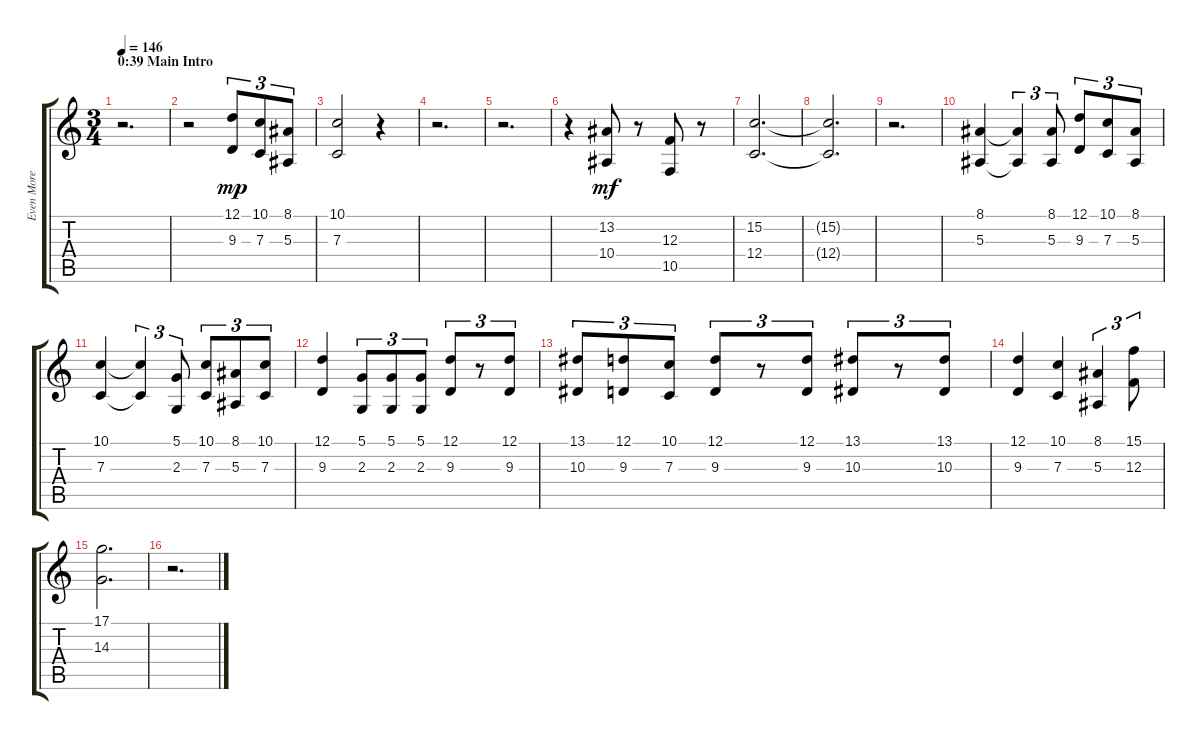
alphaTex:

\track ("Even More More Keys" "Even More ") {instrument oboe}
\staff {score tabs}
\tuning (D4 A3 F3 C3 G2 C2) {hide}
\ts (3 4)
\section ("" "0:39 Main Intro")
\tempo 146
\clef g2
\ks c
r.2{d dy p} |
r.2 (12.1 9.3).8{tu (3 2) dy mp} (10.1 7.3).8{tu (3 2)} (8.1 5.3).8{tu (3 2)} |
(10.1 7.3).2 r.4 |
r.2{d} |
r.2{d} |
r.4 (13.2 10.4).8{dy mf} r.8 (12.3 10.5).8 r.8 |
(15.2 12.4).2{d} |
(15.2{t} 12.4{t}).2{d} |
r.2{d} |
(8.1 5.3).4 (8.1{t} 5.3{t}).4{tu (3 2)} (8.1 5.3).8{tu (3 2)} (12.1 9.3).8{tu (3 2)} (10.1 7.3).8{tu (3 2)} (8.1 5.3).8{tu (3 2)} |
(10.1 7.3).4 (10.1{t} 7.3{t}).4{tu (3 2)} (5.1 2.3).8{tu (3 2)} (10.1 7.3).8{tu (3 2)} (8.1 5.3).8{tu (3 2)} (10.1 7.3).8{tu (3 2)} |
(12.1 9.3).4 (5.1 2.3).8{tu (3 2)} (5.1 2.3).8{tu (3 2)} (5.1 2.3).8{tu (3 2)} (12.1 9.3).8{tu (3 2)} r.8{tu (3 2)} (12.1 9.3).8{tu (3 2)} |
(13.1 10.3).8{tu (3 2)} (12.1 9.3).8{tu (3 2)} (10.1 7.3).8{tu (3 2)} (12.1 9.3).8{tu (3 2)} r.8{tu (3 2)} (12.1 9.3).8{tu (3 2)} (13.1 10.3).8{tu (3 2)} r.8{tu (3 2)} (13.1 10.3).8{tu (3 2)} |
(12.1 9.3).4 (10.1 7.3).4 (8.1 5.3).4{tu (3 2)} (15.1 12.3).8{tu (3 2)} |
(17.1 14.3).2{d} |
r.2{d}
